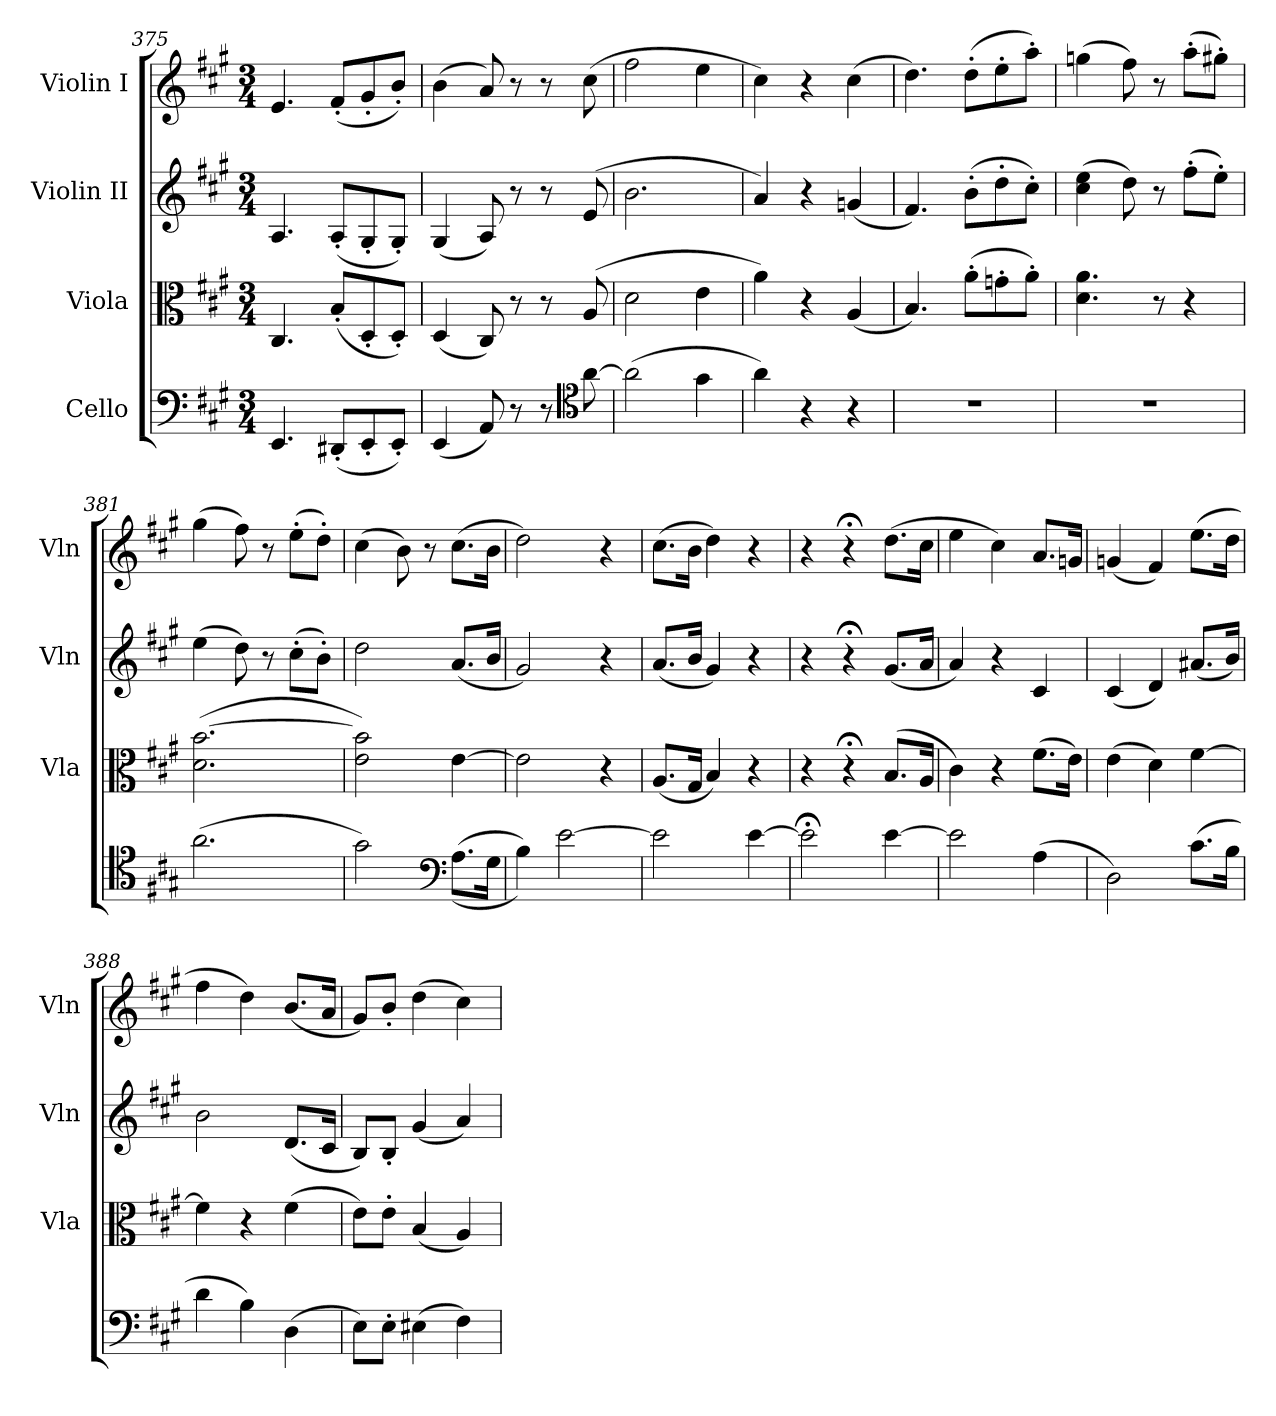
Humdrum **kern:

**kern	**kern	**kern	**kern
*part4	*part3	*part2	*part1
*staff4	*staff3	*staff2	*staff1
*I"Cello	*I"Viola	*I"Violin II	*I"Violin I
*	*I'Vla	*I'Vln	*I'Vln
*clefF4	*clefC3	*clefG2	*clefG2
*k[f#c#g#]	*k[f#c#g#]	*k[f#c#g#]	*k[f#c#g#]
*M3/4	*M3/4	*M3/4	*M3/4
=375	=375	=375	=375
4.EE/	4.C#/	4.A/	4.e/
(<8DD#X'/L	(<8B'/L	(<8A'/L	(<8f#'/L
8EE'/	8D'/	8G#'/	8g#'/
8EE'/J)	8D'/J)	8G#'/J)	8b'/J)
=376	=376	=376	=376
(<4EE/	(<4D/	(<4G#/	(>4b\
8AA/)	8C#/)	8A/)	8a/)
8r	8r	8r	8r
8r	8r	8r	8r
*clefC4	*	*	*
[8a\	(>8A/	(>8e/	(>8cc#\
=377	=377	=377	=377
(>2a\]	2d\	2.b\	2ff#\
4g#\	4e\	.	4ee\
=378	=378	=378	=378
4a\)	4a\)	4a/)	4cc#\)
4r	4r	4r	4r
4r	(<4A/	(<4gn/	(>4cc#\
=379	=379	=379	=379
2.r	4.B/)	4.f#/)	4.dd\)
.	(>8a'\L	(>8b'\L	(>8dd'\L
.	8gn'\	8dd'\	8ee'\
.	8a'\J)	8cc#'\J)	8aa'\J)
=380	=380	=380	=380
2.r	4.d\ 4.a\	(>4cc#\ 4ee\	(>4ggn\
.	.	8dd\)	8ff#\)
.	8r	8r	8r
.	4r	(>8ff#'\L	(>8aa'\L
.	.	8ee'\J)	8gg#X'\J)
=381	=381	=381	=381
(>2.a\	(<2.d\ [2.b\	(>4ee\	(>4gg#\
.	.	8dd\)	8ff#\)
.	.	8r	8r
.	.	(>8cc#'\L	(>8ee'\L
.	.	8b'\J)	8dd'\J)
=382	=382	=382	=382
2g#\)	2e\ 2b\])	2dd\	(>4cc#\
.	.	.	8b\)
.	.	.	8r
*clefF4	*	*	*
(>(>8.A\L	[4e\	(<8.a/L	(>8.cc#\L
16G#\Jk	.	16b/Jk	16b\Jk
=383	=383	=383	=383
4B\))	2e\]	2g#/)	2dd\)
[2e\	.	.	.
.	4r	4r	4r
=384	=384	=384	=384
2e\]	(<8.A/L	(<8.a/L	(>8.cc#\L
.	16G#/Jk	16b/Jk	16b\Jk
.	4B/)	4g#/)	4dd\)
[4e\	4r	4r	4r
!!LO:LB:g=z
=385	=385	=385	=385
2e;<\]	4r	4r	4r
.	4r;<	4r;<	4r;<
[4e\	(<8.B/L	(<8.g#/L	(>8.dd\L
.	16A/Jk	16a/Jk	16cc#\Jk
=386	=386	=386	=386
2e\]	4c#\)	4a/)	4ee\
.	4r	4r	4cc#\)
(>4A\	(>8.f#\L	4c#/	8.a/L
.	16e\Jk)	.	16gn/Jk
=387	=387	=387	=387
2D\)	(>4e\	(<4c#/	(<4gn/
.	4d\)	4d/)	4f#/)
(>8.c#\L	[4f#\	(<8.a#X/L	(>8.ee\L
16B\Jk	.	16b/Jk)	16dd\Jk
=388	=388	=388	=388
4d\	4f#\]	2b\	4ff#\
4B\)	4r	.	4dd\)
(>4D\	(>4f#\	(<8.d/L	(<8.b/L
.	.	16c#/Jk	16a/Jk
=389	=389	=389	=389
8E\L)	8e\L)	8B/L)	8g#/L)
8E'\J	8e'\J	8B'/J	8b'/J
(>4E#X\	(<4B/	(<4g#/	(>4dd\
4F#\)	4A/)	4a/)	4cc#\)
=	=	=	=
*-	*-	*-	*-
